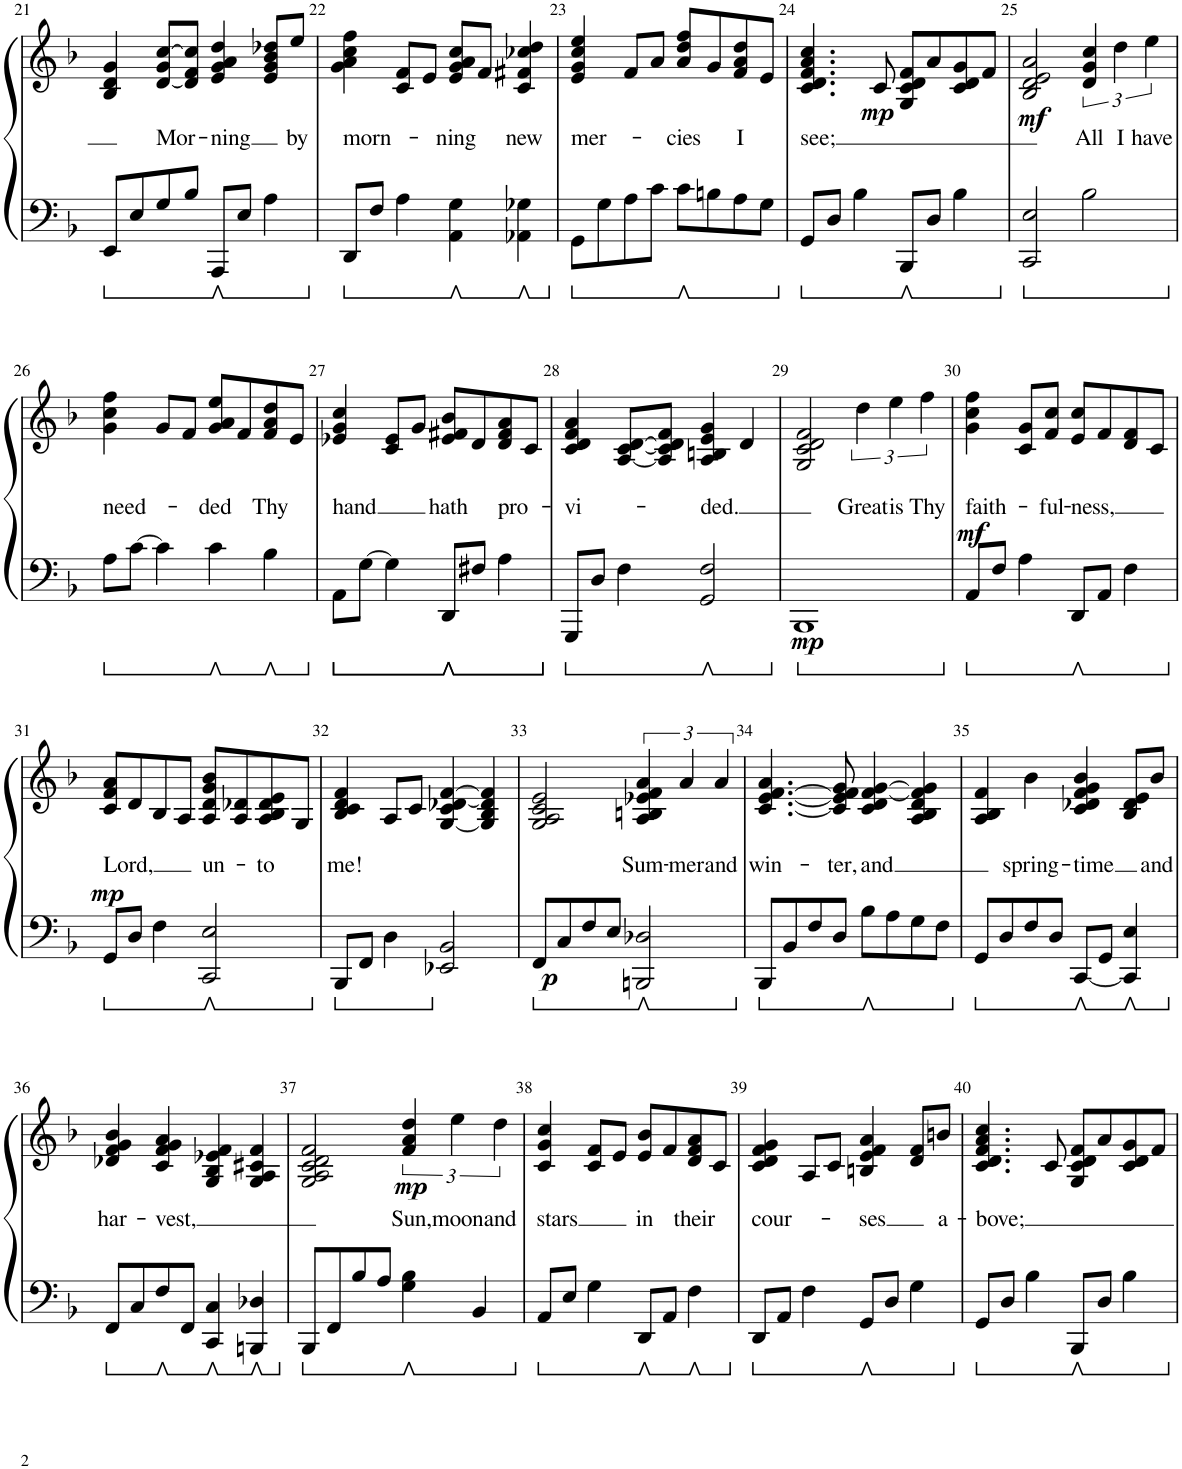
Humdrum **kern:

**kern	**kern	**text	**dynam
*part1	*part1	*part1	*part1
*staff2	*staff1	*staff1	*staff1/2
*I"Piano	*	*	*
*I'Pno.	*	*	*
!!LO:PB:g=z
*clefF4	*clefG2	*	*
*k[b-]	*k[b-]	*	*
*M4/4	*M4/4	*	*
=21	=21	=21	=21
8EE/L	4B-/ 4d/ 4g/	.	.
8E/	.	.	.
!	!	!LO:LY:b	!
8G/	[8d/ 8g/ [8cc/L	Mor-	.
8B-/J	8d/] 8f/ 8cc/]J	.	.
!	!	!LO:LY:b	!
8AAA/L	4e/ 4g/ 4a/ 4dd/	-ning	.
8E/J	.	.	.
4A\	8e/ 8g/ 8b-/ 8dd-X/L	.	.
!	!	!LO:LY:b	!
.	8ee/J	by	.
=22	=22	=22	=22
!	!	!LO:LY:b	!
8DD/L	4g\ 4a\ 4cc\ 4ff\	morn-	.
8F/J	.	.	.
4A\	8c/ 8f/L	.	.
.	8e/J	.	.
!	!	!LO:LY:b	!
4AA\ 4G\	8e/ 8g/ 8a/ 8cc/L	-ning	.
.	8f/J	.	.
!	!	!LO:LY:b	!
4AA-X\ 4G-X\	4c/ 4f#X/ 4cc-X/ 4dd/	new	.
=23	=23	=23	=23
!	!	!LO:LY:b	!
8GG\L	4e/ 4g/ 4cc/ 4ee/	mer-	.
8G\	.	.	.
8A\	8f/L	.	.
8c\J	8a/J	.	.
!	!	!LO:LY:b	!
8c\L	8a/ 8dd/ 8ff/L	-cies	.
8Bn\	8g/	.	.
!	!	!LO:LY:b	!
8A\	8f/ 8a/ 8dd/	I	.
8G\J	8e/J	.	.
=24	=24	=24	=24
!	!	!LO:LY:b	!
8GG/L	4.c/ 4.d/ 4.f/ 4.a/ 4.cc/	see;	.
8D/J	.	.	.
4B-\	.	.	.
!	!	!	!LO:DY:b
.	8c/	.	mp
8BBB-/L	8G/ 8c/ 8d/ 8f/L	.	.
8D/J	8a/	.	.
4B-\	8c/ 8d/ 8g/	.	.
.	8f/J	.	.
=25	=25	=25	=25
!	!	!	!LO:DY:b
2CC/ 2E/	2B-/ 2d/ 2e/ 2a/	.	mf
!	!	!LO:LY:b	!
2B-\	6d/ 6g/ 6cc/	All	.
!	!	!LO:LY:b	!
.	6dd\	I	.
!	!	!LO:LY:b	!
.	6ee\	have	.
!!LO:LB:g=z
=26	=26	=26	=26
!	!	!LO:LY:b	!
8A\L	4g\ 4cc\ 4ff\	need-	.
[8c\J	.	.	.
4c\]	8g/L	.	.
.	8f/J	.	.
!	!	!LO:LY:b	!
4c\	8g/ 8a/ 8ee/L	-ded	.
.	8f/	.	.
!	!	!LO:LY:b	!
4B-\	8f/ 8a/ 8dd/	Thy	.
.	8e/J	.	.
=27	=27	=27	=27
!	!	!LO:LY:b	!
8AA\L	4e-X/ 4g/ 4cc/	hand	.
[8G\J	.	.	.
4G\]	8c/ 8e-/L	.	.
.	8g/J	.	.
!	!	!LO:LY:b	!
8DD/L	8e-/ 8f#X/ 8b-/L	hath	.
8F#X/J	8d/	.	.
!	!	!LO:LY:b	!
4A\	8d/ 8f#/ 8a/	pro-	.
.	8c/J	.	.
=28	=28	=28	=28
!	!	!LO:LY:b	!
8GGG/L	4c/ 4d/ 4f/ 4a/	-vi-	.
8D/J	.	.	.
4F\	[8A/ [8c/ [8d/L	.	.
.	8A/] 8c/] 8d/] 8f/J	.	.
!	!	!LO:LY:b	!
2GG/ 2F/	4A/ 4Bn/ 4e/ 4g/	-ded.	.
.	4d/	.	.
=29	=29	=29	=29
!	!	!	!LO:DY:b=2
1BBB-	2G/ 2c/ 2d/ 2f/	.	mp
!	!	!LO:LY:b	!
.	6dd\	Great	.
!	!	!LO:LY:b	!
.	6ee\	is	.
!	!	!LO:LY:b	!
.	6ff\	Thy	.
=30	=30	=30	=30
!	!	!LO:LY:b	!LO:DY:b
8AA/L	4g\ 4cc\ 4ff\	faith-	mf
8F/J	.	.	.
4A\	8c/ 8g/L	.	.
!	!	!LO:LY:b	!
.	8f/ 8cc/J	-ful-	.
!	!	!LO:LY:b	!
8DD/L	8e/ 8cc/L	-ness,	.
8AA/J	8f/	.	.
4F\	8d/ 8f/	.	.
.	8c/J	.	.
!!LO:LB:g=z
=31	=31	=31	=31
!	!	!LO:LY:b	!LO:DY:b
8GG/L	8c/ 8f/ 8a/L	Lord,	mp
8D/J	8d/	.	.
4F\	8B-/	.	.
.	8A/J	.	.
!	!	!LO:LY:b	!
2CC/ 2E/	8A/ 8d/ 8g/ 8b-/L	un-	.
.	8A/ 8d-X/	.	.
!	!	!LO:LY:b	!
.	8A/ 8B-/ 8d-/ 8e/	-to	.
.	8G/J	.	.
=32	=32	=32	=32
!	!	!LO:LY:b	!
8BBB-/L	4B-/ 4c/ 4d/ 4f/	me!	.
8FF/J	.	.	.
4D\	8A/L	.	.
.	8c/J	.	.
2EE-X/ 2BB-/	[4G/ 4c/ [4d-X/ [4f/	.	.
.	4G/] 4B-/ 4d-/] 4f/]	.	.
=33	=33	=33	=33
!	!	!	!LO:DY:b=2
8FF/L	2G/ 2A/ 2c/ 2e/	.	p
8C/	.	.	.
8F/	.	.	.
8E/J	.	.	.
!	!	!LO:LY:b	!
2BBBn/ 2D-X/	6A/ 6Bn/ 6e-X/ 6f/ 6a/	Sum-	.
!	!	!LO:LY:b	!
.	6a/	-mer	.
!	!	!LO:LY:b	!
.	6a/	and	.
=34	=34	=34	=34
!	!	!LO:LY:b	!
8BBB-/L	[4.c/ [4.e/ [4.f/ 4.a/	win-	.
8BB-/	.	.	.
8F/	.	.	.
!	!	!LO:LY:b	!
8D/J	8c/] 8e/] 8f/] 8g/	-ter,	.
!	!	!LO:LY:b	!
8B-\L	4c/ 4d/ [4f/ [4g/	and	.
8A\	.	.	.
8G\	4A/ 4B-/ 4d/ 4f/] 4g/]	.	.
8F\J	.	.	.
=35	=35	=35	=35
8GG/L	4A/ 4B-/ 4f/	.	.
8D/	.	.	.
!	!	!LO:LY:b	!
8F/	4b-\	spring-	.
8D/J	.	.	.
!	!	!LO:LY:b	!
[8CC/L	4c/ 4d-X/ 4f/ 4g/ 4b-/	-time	.
8GG/J	.	.	.
4CC/] 4E/	8B-/ 8d-/ 8e/L	.	.
!	!	!LO:LY:b	!
.	8b-/J	and	.
!!LO:LB:g=z
=36	=36	=36	=36
!	!	!LO:LY:b	!
8FF/L	4d-X/ 4f/ 4g/ 4b-/	har-	.
8C/	.	.	.
!	!	!LO:LY:b	!
8F/	4c/ 4f/ 4g/ 4a/	-vest,	.
8FF/J	.	.	.
4CC/ 4C/	4G/ 4B-/ 4e-X/ 4f/	.	.
4BBBn/ 4D-X/	4G/ 4A/ 4c#X/ 4f/	.	.
=37	=37	=37	=37
8BBB-/L	2G/ 2A/ 2c/ 2d/ 2f/	.	.
8FF/	.	.	.
8B-/	.	.	.
8A/J	.	.	.
!	!	!LO:LY:b	!LO:DY:b
4G\ 4B-\	6f/ 6a/ 6dd/	Sun,	mp
!	!	!LO:LY:b	!
.	6ee\	moon	.
4BB-/	.	.	.
!	!	!LO:LY:b	!
.	6dd\	and	.
=38	=38	=38	=38
!	!	!LO:LY:b	!
8AA/L	4c/ 4g/ 4cc/	-stars	.
8E/J	.	.	.
4G\	8c/ 8f/L	.	.
.	8e/J	.	.
!	!	!LO:LY:b	!
8DD/L	8e/ 8b-/L	in	.
8AA/J	8f/	.	.
!	!	!LO:LY:b	!
4F\	8d/ 8f/ 8a/	their	.
.	8c/J	.	.
=39	=39	=39	=39
!	!	!LO:LY:b	!
8DD/L	4c/ 4d/ 4f/ 4g/	cour-	.
8AA/J	.	.	.
4F\	8A/L	.	.
.	8c/J	.	.
!	!	!LO:LY:b	!
8GG/L	4Bn/ 4e/ 4f/ 4a/	ses	.
8D/J	.	.	.
4G\	8d/ 8f/L	.	.
!	!	!LO:LY:b	!
.	8bn/J	a-	.
=40	=40	=40	=40
!	!	!LO:LY:b	!
8GG/L	4.c/ 4.d/ 4.f/ 4.a/ 4.cc/	bove;	.
8D/J	.	.	.
4B-\	.	.	.
.	8c/	.	.
8BBB-/L	8G/ 8c/ 8d/ 8f/L	.	.
8D/J	8a/	.	.
4B-\	8c/ 8d/ 8g/	.	.
.	8f/J	.	.
=	=	=	=
*-	*-	*-	*-
